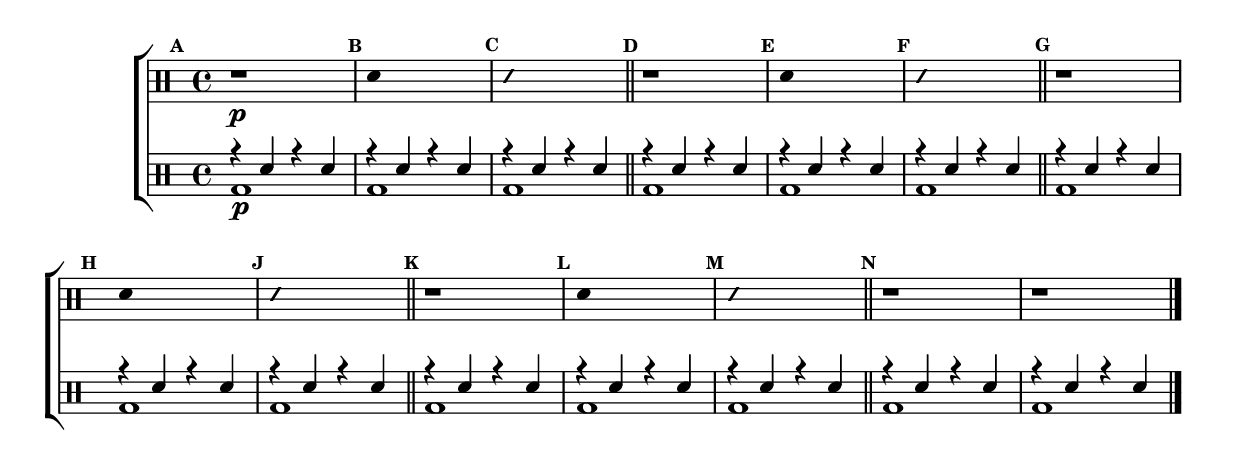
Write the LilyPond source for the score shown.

%-*- coding: utf-8 -*-

\version "2.14.2"

%\header {title = "escala modais sobre la bemol - parte 3"}

\new ChoirStaff <<

\drummode <<

\drums {
\override Staff.TimeSignature #'style = #'()
\time 4/4 

\override Score.BarNumber #'transparent = ##t
\override Score.RehearsalMark #'font-size = #-2
\set Score.markFormatter = #format-mark-numbers

\context DrumVoice = "1" { }
\context DrumVoice = "2" { }

{ 
%1
\mark \default
r1\p
\mark \default
\override Stem #'transparent = ##t
sn4 s2.
\mark \default
\override NoteHead #'style = #'slash
\override NoteHead #'font-size = #-4
sn4 s2.
\revert NoteHead #'style 
\revert NoteHead #'font-size
\bar "||"


%2
\mark \default
r1
\mark \default
\override Stem #'transparent = ##t
sn4 s2.
\mark \default
\override NoteHead #'style = #'slash
\override NoteHead #'font-size = #-4
sn4 s2.
\revert NoteHead #'style 
\revert NoteHead #'font-size
\bar "||"


%3
\mark \default
r1
\mark \default
\override Stem #'transparent = ##t
sn4 s2.
\mark \default
\override NoteHead #'style = #'slash
\override NoteHead #'font-size = #-4
sn4 s2.
\revert NoteHead #'style 
\revert NoteHead #'font-size
\bar "||"


%4
\mark \default
r1
\mark \default
\override Stem #'transparent = ##t
sn4 s2.
\mark \default
\override NoteHead #'style = #'slash
\override NoteHead #'font-size = #-4
sn4 s2.
\revert NoteHead #'style 
\revert NoteHead #'font-size
\bar "||"

\mark \default
r1 r1

\bar "|."


}

}


\drums {

\override Staff.TimeSignature #'style = #'()
\time 4/4 

\override Score.BarNumber #'transparent = ##t
\override Score.RehearsalMark #'font-size = #-2
\set Score.markFormatter = #format-mark-numbers

\context DrumVoice = "1" { }
\context DrumVoice = "2" { }

<<

{
r4 sn4 r4 sn4
r4 sn4 r4 sn4
r4 sn4 r4 sn4
r4 sn4 r4 sn4
r4 sn4 r4 sn4

r4 sn4 r4 sn4
r4 sn4 r4 sn4
r4 sn4 r4 sn4
r4 sn4 r4 sn4
r4 sn4 r4 sn4

r4 sn4 r4 sn4
r4 sn4 r4 sn4
r4 sn4 r4 sn4
r4 sn4 r4 sn4
}

\\

{

bd1\p bd1 bd1 bd1 bd1 
bd1 bd1 bd1 bd1 bd1
bd1 bd1 bd1 bd1 

}

>>

}

>>

>>